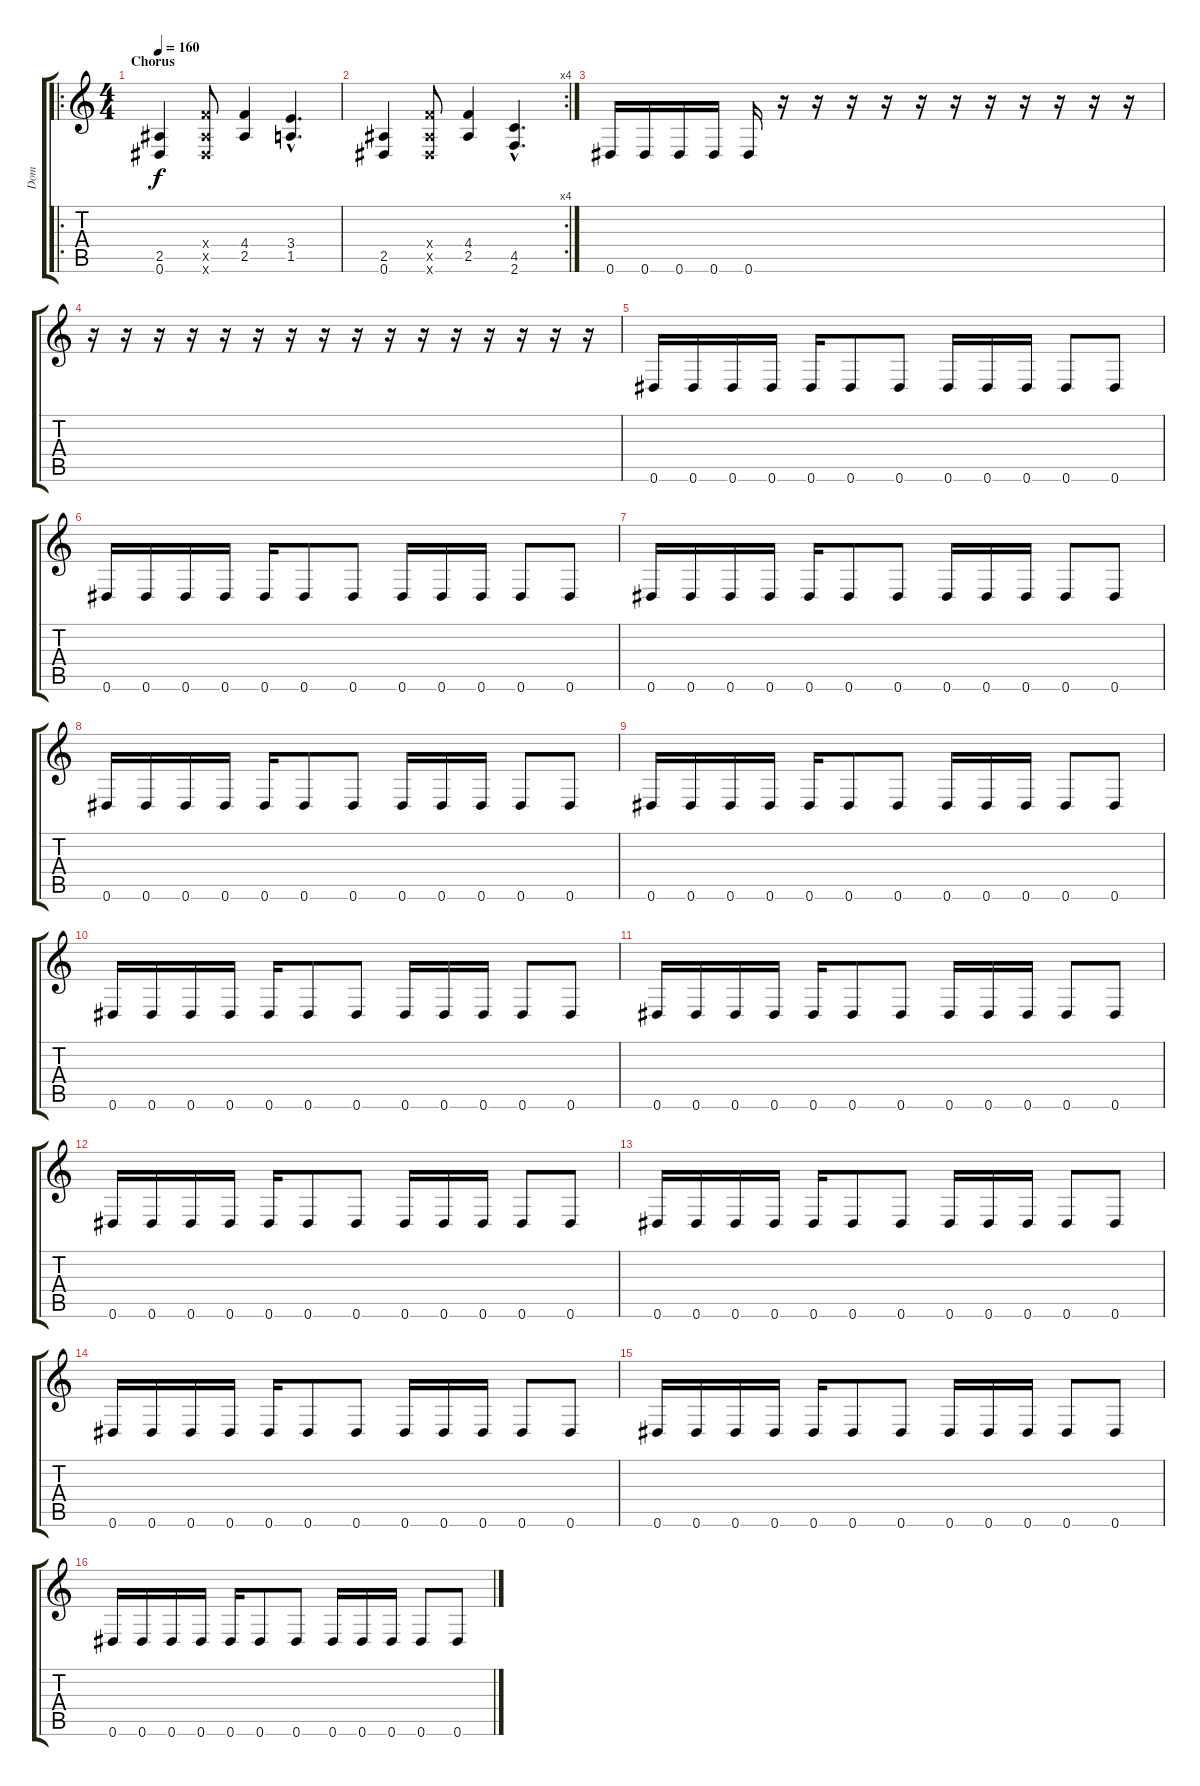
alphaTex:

\track ("Dom" "Dom") {instrument overdrivenguitar}
\staff {score tabs}
\tuning (Eb4 Bb3 Gb3 Db3 Ab2 Eb2) {hide}
\ro
\ts (4 4)
\section ("" "Chorus")
\tempo 160
\clef g2
\ks c
(2.5 0.6).4{dy f} (4.4{x} 2.5{x} 0.6{x}).8 (4.4 2.5).4 (3.4{hac} 1.5{hac}).4{d} |
\rc 4
(2.5 0.6).4 (4.4{x} 2.5{x} 0.6{x}).8 (4.4 2.5).4 (4.5{hac} 2.6{hac}).4{d} |
0.6.16 0.6.16 0.6.16 0.6.16 0.6.16 r.16 r.16 r.16 r.16 r.16 r.16 r.16 r.16 r.16 r.16 r.16 |
r.16 r.16 r.16 r.16 r.16 r.16 r.16 r.16 r.16 r.16 r.16 r.16 r.16 r.16 r.16 r.16 |
0.6.16 0.6.16 0.6.16 0.6.16 0.6.16 0.6.8 0.6.8 0.6.16 0.6.16 0.6.16 0.6.8 0.6.8 |
0.6.16 0.6.16 0.6.16 0.6.16 0.6.16 0.6.8 0.6.8 0.6.16 0.6.16 0.6.16 0.6.8 0.6.8 |
0.6.16 0.6.16 0.6.16 0.6.16 0.6.16 0.6.8 0.6.8 0.6.16 0.6.16 0.6.16 0.6.8 0.6.8 |
0.6.16 0.6.16 0.6.16 0.6.16 0.6.16 0.6.8 0.6.8 0.6.16 0.6.16 0.6.16 0.6.8 0.6.8 |
0.6.16 0.6.16 0.6.16 0.6.16 0.6.16 0.6.8 0.6.8 0.6.16 0.6.16 0.6.16 0.6.8 0.6.8 |
0.6.16 0.6.16 0.6.16 0.6.16 0.6.16 0.6.8 0.6.8 0.6.16 0.6.16 0.6.16 0.6.8 0.6.8 |
0.6.16 0.6.16 0.6.16 0.6.16 0.6.16 0.6.8 0.6.8 0.6.16 0.6.16 0.6.16 0.6.8 0.6.8 |
0.6.16 0.6.16 0.6.16 0.6.16 0.6.16 0.6.8 0.6.8 0.6.16 0.6.16 0.6.16 0.6.8 0.6.8 |
0.6.16 0.6.16 0.6.16 0.6.16 0.6.16 0.6.8 0.6.8 0.6.16 0.6.16 0.6.16 0.6.8 0.6.8 |
0.6.16 0.6.16 0.6.16 0.6.16 0.6.16 0.6.8 0.6.8 0.6.16 0.6.16 0.6.16 0.6.8 0.6.8 |
0.6.16 0.6.16 0.6.16 0.6.16 0.6.16 0.6.8 0.6.8 0.6.16 0.6.16 0.6.16 0.6.8 0.6.8 |
0.6.16 0.6.16 0.6.16 0.6.16 0.6.16 0.6.8 0.6.8 0.6.16 0.6.16 0.6.16 0.6.8 0.6.8
